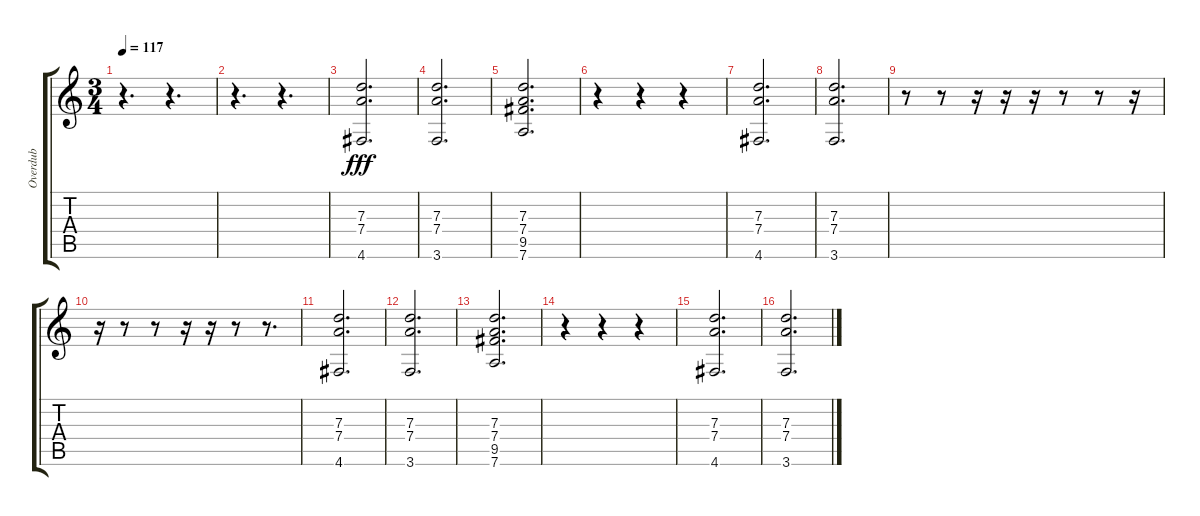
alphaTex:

\track ("Overdub" "Overdub") {instrument distortionguitar}
\staff {score tabs}
\tuning (E4 B3 G3 D3 A2 D2) {hide}
\ts (3 4)
\tempo 117
\clef g2
\ks c
r.4{d dy fff} r.4{d} |
r.4{d} r.4{d} |
(7.3 7.4 4.6).2{d} |
(7.3 7.4 3.6).2{d} |
(7.3 7.4 9.5 7.6).2{d} |
r.4 r.4 r.4 |
(7.3 7.4 4.6).2{d} |
(7.3 7.4 3.6).2{d} |
r.8 r.8 r.16 r.16 r.16 r.8 r.8 r.16 |
r.16 r.8 r.8 r.16 r.16 r.8 r.8{d} |
(7.3 7.4 4.6).2{d} |
(7.3 7.4 3.6).2{d} |
(7.3 7.4 9.5 7.6).2{d} |
r.4 r.4 r.4 |
(7.3 7.4 4.6).2{d} |
(7.3 7.4 3.6).2{d}
